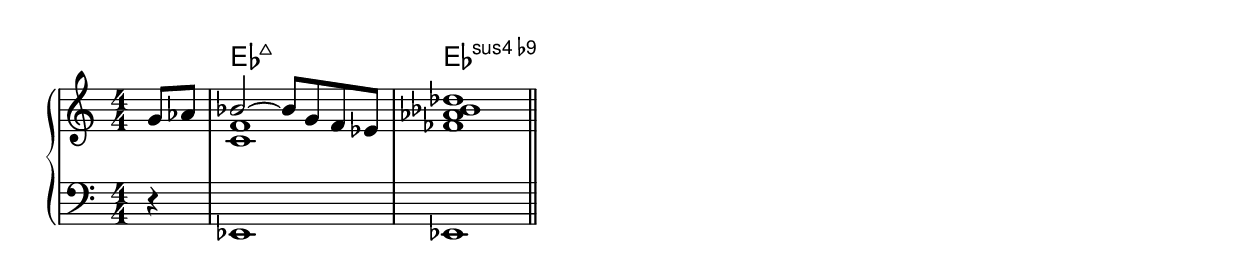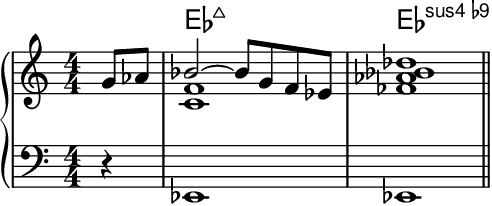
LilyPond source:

\version "2.24.4"
\language "english"
#(ly:set-option 'crop #t)
\include "include/alt.ly"
\score {
  \midi {
    \tempo 4=120
  }
  \layout {
    \context {
      \Score
      \omit BarNumber
    }
    indent = 0\mm
  }
  \new GrandStaff <<
    \chords {
      \set chordChanges = ##t % only show chords when they change
      \set noChordSymbol = ""
      \set minorChordModifier = \markup { "-" }
      \set midiMaximumVolume = #0 % prevent named chords sounding
      r4 | ef1:maj7 | ef:sus9-
    }
    \new Staff {
      \key c \major
      \numericTimeSignature
      \time 4/4
      \clef treble {
        \relative {
          \skip \f % spacer to set voice volume
          \partial 4 g'8 af |
          <<
           {\tieUp\stemUp bf2~ bf8 g f ef}
           \new Voice { \voiceTwo <c f>1 }
          >> |
          <ff af bf df>1
          \bar "||"
        }
      }
    }
    \new Staff {
      \clef bass {
        \skip \f % spacer to set voice volume
        \partial 4 r4 |
        ef,1 | ef,
        \bar "||"
      }
    }
  >>
}
